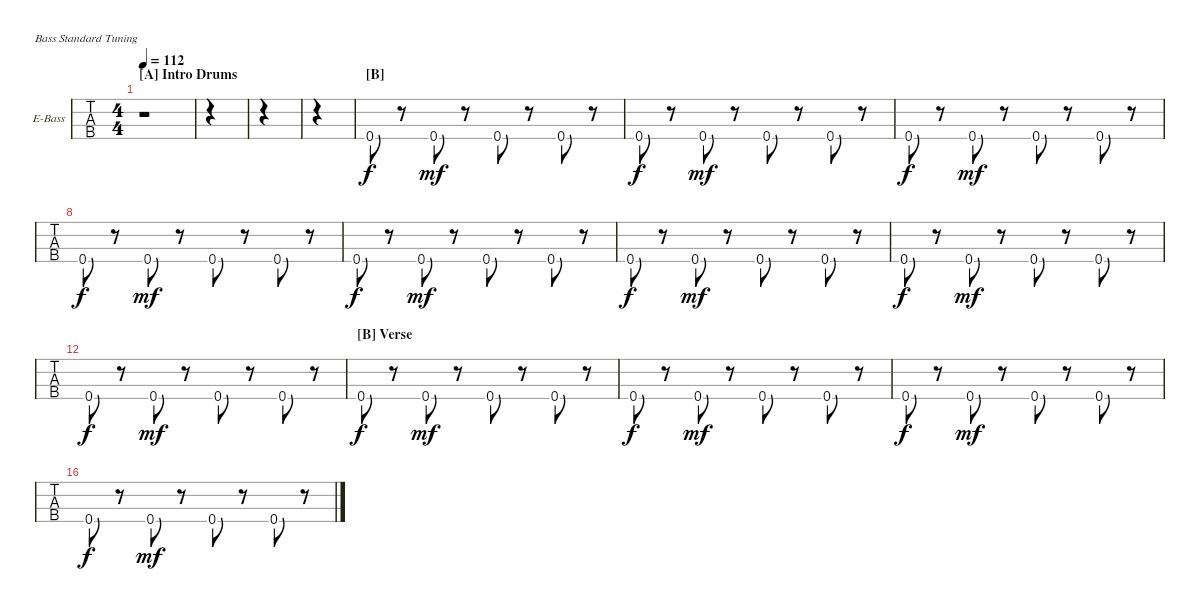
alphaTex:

\bracketExtendMode nobrackets
\firstSystemTrackNameOrientation horizontal
\otherSystemsTrackNameOrientation horizontal
\defaultBarNumberDisplay FirstOfSystem
\track ("Bass" "E-Bass") {instrument electricbassfinger}
\staff {tabs}
\tuning (G2 D2 A1 E1)
\ts (4 4)
\section ("A" "Intro Drums")
\tempo 112
\clef f4
\ks c
r.1{dy f instrument electricbassfinger} |
|
|
|
\section ("B" "")
0.4.8 r.8 0.4.8{dy mf} r.8 0.4.8 r.8 0.4.8 r.8 |
0.4.8{dy f} r.8 0.4.8{dy mf} r.8 0.4.8 r.8 0.4.8 r.8 |
0.4.8{dy f} r.8 0.4.8{dy mf} r.8 0.4.8 r.8 0.4.8 r.8 |
0.4.8{dy f} r.8 0.4.8{dy mf} r.8 0.4.8 r.8 0.4.8 r.8 |
0.4.8{dy f} r.8 0.4.8{dy mf} r.8 0.4.8 r.8 0.4.8 r.8 |
0.4.8{dy f} r.8 0.4.8{dy mf} r.8 0.4.8 r.8 0.4.8 r.8 |
0.4.8{dy f} r.8 0.4.8{dy mf} r.8 0.4.8 r.8 0.4.8 r.8 |
0.4.8{dy f} r.8 0.4.8{dy mf} r.8 0.4.8 r.8 0.4.8 r.8 |
\section ("B" "Verse")
0.4.8{dy f} r.8 0.4.8{dy mf} r.8 0.4.8 r.8 0.4.8 r.8 |
0.4.8{dy f} r.8 0.4.8{dy mf} r.8 0.4.8 r.8 0.4.8 r.8 |
0.4.8{dy f} r.8 0.4.8{dy mf} r.8 0.4.8 r.8 0.4.8 r.8 |
0.4.8{dy f} r.8 0.4.8{dy mf} r.8 0.4.8 r.8 0.4.8 r.8
